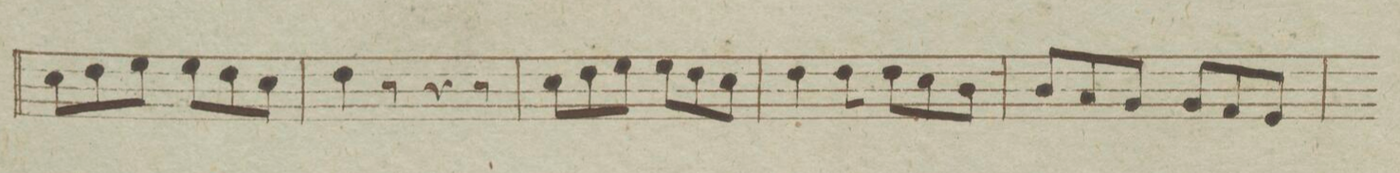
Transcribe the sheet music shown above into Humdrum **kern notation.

**kern
*I"Oboe Primo.
*clefG2
*k[b-e-]
*met(c)
*M6/8
8cc\L
8dd\
8ee-\J
8ee-\L
8dd\
8cc\J
=65
4dd\
8r
4r
8r
=66
8cc\L
8dd\
8ee-\J
8ee-\L
8dd\
8cc\J
=67
4dd\
8dd\
8dd\L
8cc\
8b-\J
=68
8b-/L
8a/
8g/J
8g/L
8f/
8e-/J
=69
*-
